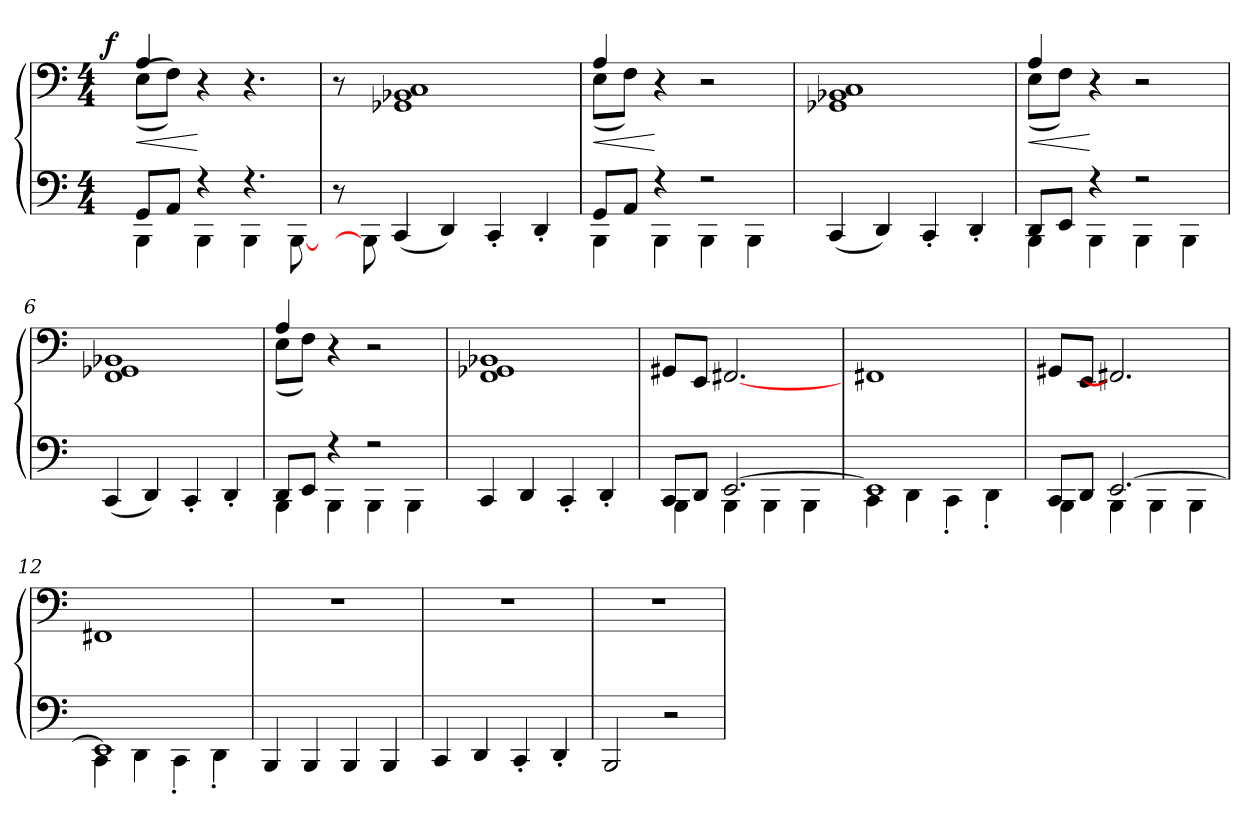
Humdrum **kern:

**kern	**kern	**dynam
*part1	*part1	*part1
*staff2	*staff1	*staff1/2
*clefF4	*clefF4	*
*k[]	*k[]	*
*C:	*C:	*
*M4/4	*M4/4	*
=1	=1	=1
*^	*^	*
!	!	!	!	!LO:DY:a
8ryy	8ryy	8ryy	8ryy	f
!	!	!	!	!LO:HP:b
8GGi/L	4BBBi\	4Ai/	((8Ei\L	<
8AAi/J	.	.	8Fi\J))	.
4r	4BBBi\	4r	2ryy	[
4.r	4BBBi\	4.r	.	.
.	[8BBBi\	.	8ryy	.
*v	*v	*	*	*
*	*v	*v	*
=2	=2	=2
8r	8r	.
8BBBi\]	8ryy	.
(4CCi/	1GG-Xi 1BB-Xi 1Ci	.
4DDi/)	.	.
4CC'i/	.	.
4DD'i/	.	.
=3	=3	=3
*^	*^	*
!	!	!	!	!LO:HP:b
8GGi/L	4BBBi\	4Ai/	(8Ei\L	<
8AAi/J	.	.	8Fi\J)	.
4r	4BBBi\	4r	4ryy	[
2r	4BBBi\	2r	2ryy	.
.	4BBBi\	.	.	.
*v	*v	*	*	*
*	*v	*v	*
=4	=4	=4
(4CCi/	1GG-Xi 1BB-Xi 1Ci	.
4DDi/)	.	.
4CC'i/	.	.
4DD'i/	.	.
=5	=5	=5
*^	*^	*
!	!	!	!	!LO:HP:b
8DDi/L	4BBBi\	4Ai/	(8Ei\L	<
8EEi/J	.	.	8Fi\J)	.
4r	4BBBi\	4r	4ryy	[
2r	4BBBi\	2r	2ryy	.
.	4BBBi\	.	.	.
*v	*v	*	*	*
*	*v	*v	*
!!LO:LB:g=z
=6	=6	=6
(4CCi/	1FFi 1GG-Xi 1BB-Xi	.
4DDi/)	.	.
4CC'i/	.	.
4DD'i/	.	.
=7	=7	=7
*^	*^	*
8DDi/L	4BBBi\	4Ai/	(8Ei\L	.
8EEi/J	.	.	8Fi\J)	.
4r	4BBBi\	4r	4ryy	.
2r	4BBBi\	2r	2ryy	.
.	4BBBi\	.	.	.
*v	*v	*	*	*
*	*v	*v	*
=8	=8	=8
4CCi/	1FFi 1GG-Xi 1BB-Xi	.
4DDi/	.	.
4CC'i/	.	.
4DD'i/	.	.
=9	=9	=9
*^	*	*
8CCi/L	4BBBi\	8GG#Xi/L	.
8DDi/J	.	8EEi/J	.
[2.EEi/	4BBBi\	[2.FF#Xi/	.
.	4BBBi\	.	.
.	4BBBi\	.	.
=10	=10	=10	=10
1EEi]	4CCi\	1FF#Xi	.
.	4DDi\	.	.
.	4CC'i\	.	.
.	4DD'i\	.	.
!!LO:LB:g=z
=11	=11	=11	=11
8CCi/L	4BBBi\	8GG#Xi/L	.
8DDi/J	.	8EEi/J	.
[2.EEi/	4BBBi\	2.FF#Xi/]	.
.	4BBBi\	.	.
.	4BBBi\	.	.
=12	=12	=12	=12
1EEi]	4CCi\	1FF#Xi	.
.	4DDi\	.	.
.	4CC'i\	.	.
.	4DD'i\	.	.
*v	*v	*	*
=13	=13	=13
4BBBi/	1r	.
4BBBi/	.	.
4BBBi/	.	.
4BBBi/	.	.
=14	=14	=14
4CCi/	1r	.
4DDi/	.	.
4CC'i/	.	.
4DD'i/	.	.
=15	=15	=15
2BBBi/	1r	.
2r	.	.
=	=	=
*-	*-	*-
